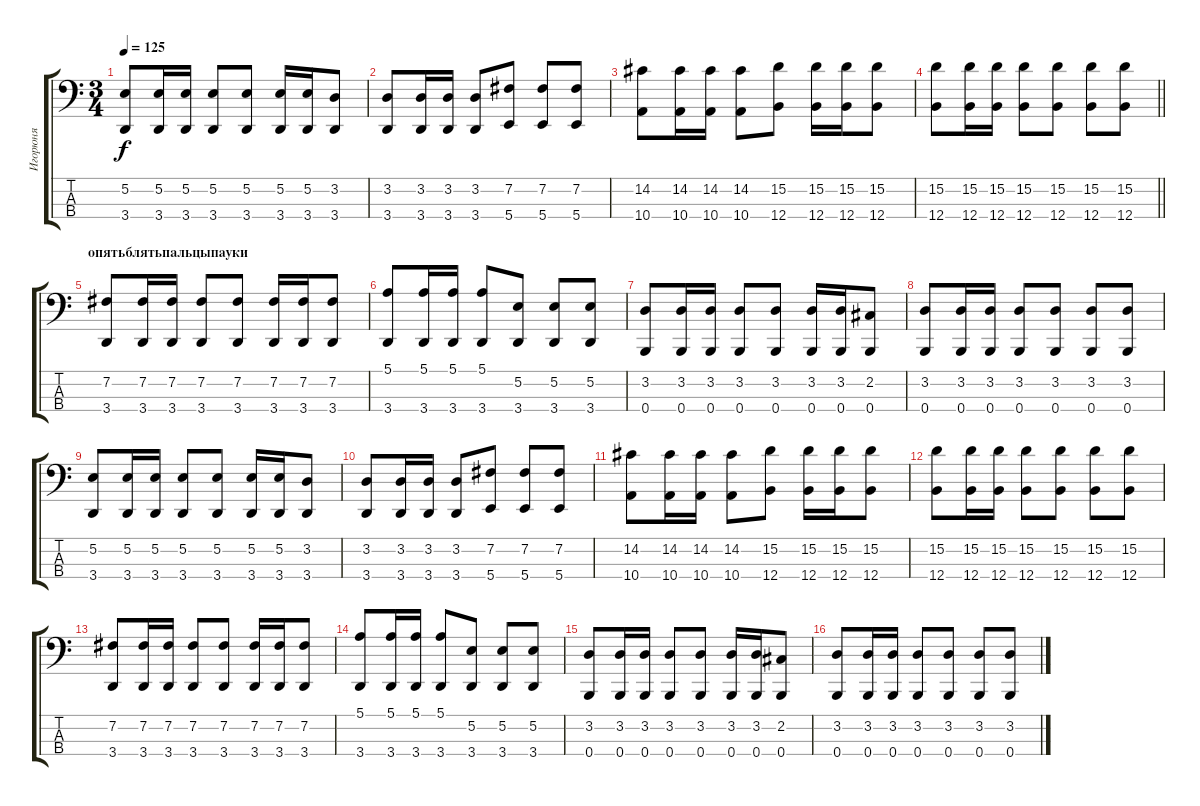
\track ("Игорюня" "Игорюня") {instrument slapbass2}
\staff {score tabs}
\tuning (E2 B1 Gb1 B0) {hide}
\ts (3 4)
\tempo 125
\clef f4
\ks c
(5.2 3.4).8{dy f} (5.2 3.4).16 (5.2 3.4).16 (5.2 3.4).8 (5.2 3.4).8 (5.2 3.4).16 (5.2 3.4).16 (3.2 3.4).8 |
(3.2 3.4).8 (3.2 3.4).16 (3.2 3.4).16 (3.2 3.4).8 (7.2 5.4).8 (7.2 5.4).8 (7.2 5.4).8 |
(14.2 10.4).8 (14.2 10.4).16 (14.2 10.4).16 (14.2 10.4).8 (15.2 12.4).8 (15.2 12.4).16 (15.2 12.4).16 (15.2 12.4).8 |
\barLineRight lightlight
(15.2 12.4).8 (15.2 12.4).16 (15.2 12.4).16 (15.2 12.4).8 (15.2 12.4).8 (15.2 12.4).8 (15.2 12.4).8 |
\section ("" "опятьблятьпальцыпауки")
(7.2 3.4).8 (7.2 3.4).16 (7.2 3.4).16 (7.2 3.4).8 (7.2 3.4).8 (7.2 3.4).16 (7.2 3.4).16 (7.2 3.4).8 |
(5.1 3.4).8 (5.1 3.4).16 (5.1 3.4).16 (5.1 3.4).8 (5.2 3.4).8 (5.2 3.4).8 (5.2 3.4).8 |
(3.2 0.4).8 (3.2 0.4).16 (3.2 0.4).16 (3.2 0.4).8 (3.2 0.4).8 (3.2 0.4).16 (3.2 0.4).16 (2.2 0.4).8 |
(3.2 0.4).8 (3.2 0.4).16 (3.2 0.4).16 (3.2 0.4).8 (3.2 0.4).8 (3.2 0.4).8 (3.2 0.4).8 |
(5.2 3.4).8 (5.2 3.4).16 (5.2 3.4).16 (5.2 3.4).8 (5.2 3.4).8 (5.2 3.4).16 (5.2 3.4).16 (3.2 3.4).8 |
(3.2 3.4).8 (3.2 3.4).16 (3.2 3.4).16 (3.2 3.4).8 (7.2 5.4).8 (7.2 5.4).8 (7.2 5.4).8 |
(14.2 10.4).8 (14.2 10.4).16 (14.2 10.4).16 (14.2 10.4).8 (15.2 12.4).8 (15.2 12.4).16 (15.2 12.4).16 (15.2 12.4).8 |
(15.2 12.4).8 (15.2 12.4).16 (15.2 12.4).16 (15.2 12.4).8 (15.2 12.4).8 (15.2 12.4).8 (15.2 12.4).8 |
(7.2 3.4).8 (7.2 3.4).16 (7.2 3.4).16 (7.2 3.4).8 (7.2 3.4).8 (7.2 3.4).16 (7.2 3.4).16 (7.2 3.4).8 |
(5.1 3.4).8 (5.1 3.4).16 (5.1 3.4).16 (5.1 3.4).8 (5.2 3.4).8 (5.2 3.4).8 (5.2 3.4).8 |
(3.2 0.4).8 (3.2 0.4).16 (3.2 0.4).16 (3.2 0.4).8 (3.2 0.4).8 (3.2 0.4).16 (3.2 0.4).16 (2.2 0.4).8 |
(3.2 0.4).8 (3.2 0.4).16 (3.2 0.4).16 (3.2 0.4).8 (3.2 0.4).8 (3.2 0.4).8 (3.2 0.4).8
